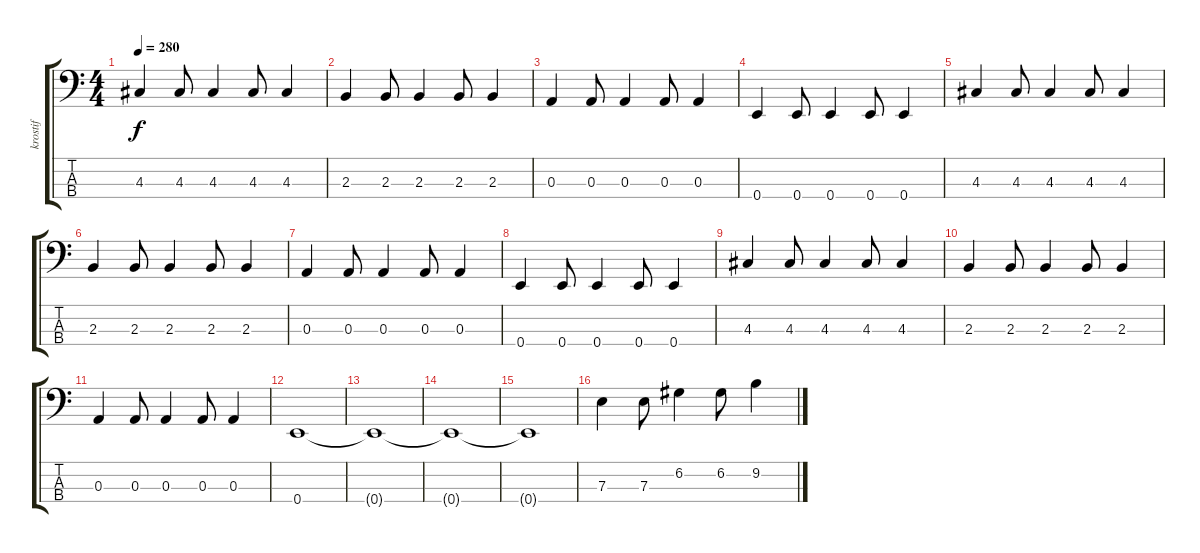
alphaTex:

\track ("krostif" "krostif") {instrument electricbassfinger}
\staff {score tabs}
\tuning (G2 D2 A1 E1) {hide}
\ts (4 4)
\tempo 280
\clef f4
\ks c
4.3.4{dy f} 4.3.8 4.3.4 4.3.8 4.3.4 |
2.3.4 2.3.8 2.3.4 2.3.8 2.3.4 |
0.3.4 0.3.8 0.3.4 0.3.8 0.3.4 |
0.4.4 0.4.8 0.4.4 0.4.8 0.4.4 |
4.3.4 4.3.8 4.3.4 4.3.8 4.3.4 |
2.3.4 2.3.8 2.3.4 2.3.8 2.3.4 |
0.3.4 0.3.8 0.3.4 0.3.8 0.3.4 |
0.4.4 0.4.8 0.4.4 0.4.8 0.4.4 |
4.3.4 4.3.8 4.3.4 4.3.8 4.3.4 |
2.3.4 2.3.8 2.3.4 2.3.8 2.3.4 |
0.3.4 0.3.8 0.3.4 0.3.8 0.3.4 |
0.4.1 |
0.4{t}.1 |
0.4{t}.1 |
0.4{t}.1 |
7.3.4 7.3.8 6.2.4 6.2.8 9.2.4
